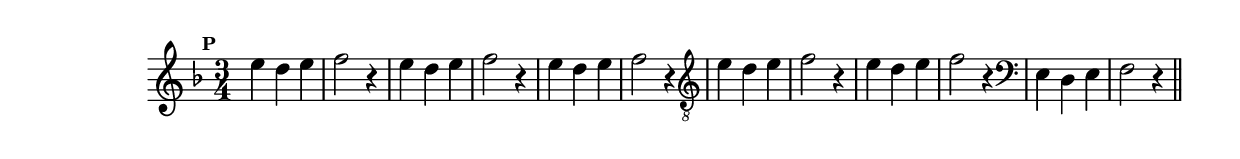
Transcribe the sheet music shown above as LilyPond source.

%% -*- coding: utf-8 -*-
\version "2.12.1"

%% \header { texidoc="Perguntas e Respostas"}

\relative c'' {

  \override Staff.TimeSignature #'style = #'()
  \time 3/4 
  \override Score.BarNumber #'transparent = ##t
  \override Score.RehearsalMark #'font-size = #-2
  \override Score.BarNumber #'transparent = ##t
  \set Score.markFormatter = #format-mark-numbers
  \key d \minor

  \mark 15

  %% CAVAQUINHO - BANJO
  \tag #'cv {
    e4 d e | f2 r4 
  }

  %% BANDOLIM
  \tag #'bd {
    e4 d e | f2 r4 
  }

  %% VIOLA
  \tag #'va {
    e4 d e | f2 r4 
  }

  %% VIOLÃO TENOR
  \tag #'vt {
    \clef "G_8"
    e,4 d e | f2 r4        
  }

  %% VIOLÃO
  \tag #'vi {
    \clef "G_8"
    e4 d e | f2 r4 
  }

  %% BAIXO - BAIXOLÃO
  \tag #'bx {
    \clef bass
    e,4 d e | f2 r4         
  }


  %% END DOCUMENT
  \bar "||"
}
